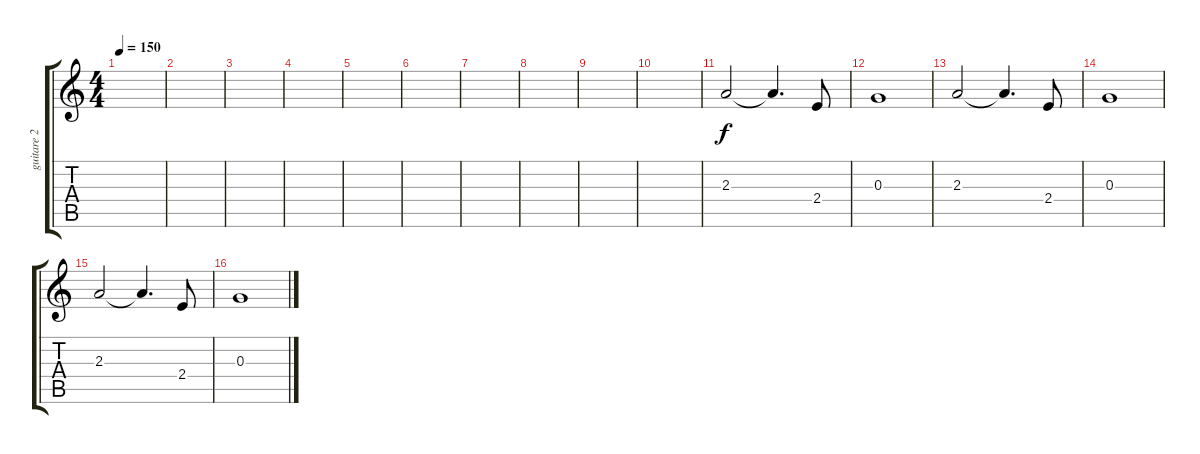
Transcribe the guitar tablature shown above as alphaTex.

\track ("guitare 2" "guitare 2") {instrument electricguitarclean}
\staff {score tabs}
\tuning (E4 B3 G3 D3 A2 E2) {hide}
\ts (4 4)
\tempo 150
\clef g2
\ks c
|
|
|
|
|
|
|
|
|
|
2.3.2 2.3{t}.4{d} 2.4.8 |
0.3.1 |
2.3.2 2.3{t}.4{d} 2.4.8 |
0.3.1 |
2.3.2 2.3{t}.4{d} 2.4.8 |
0.3.1
